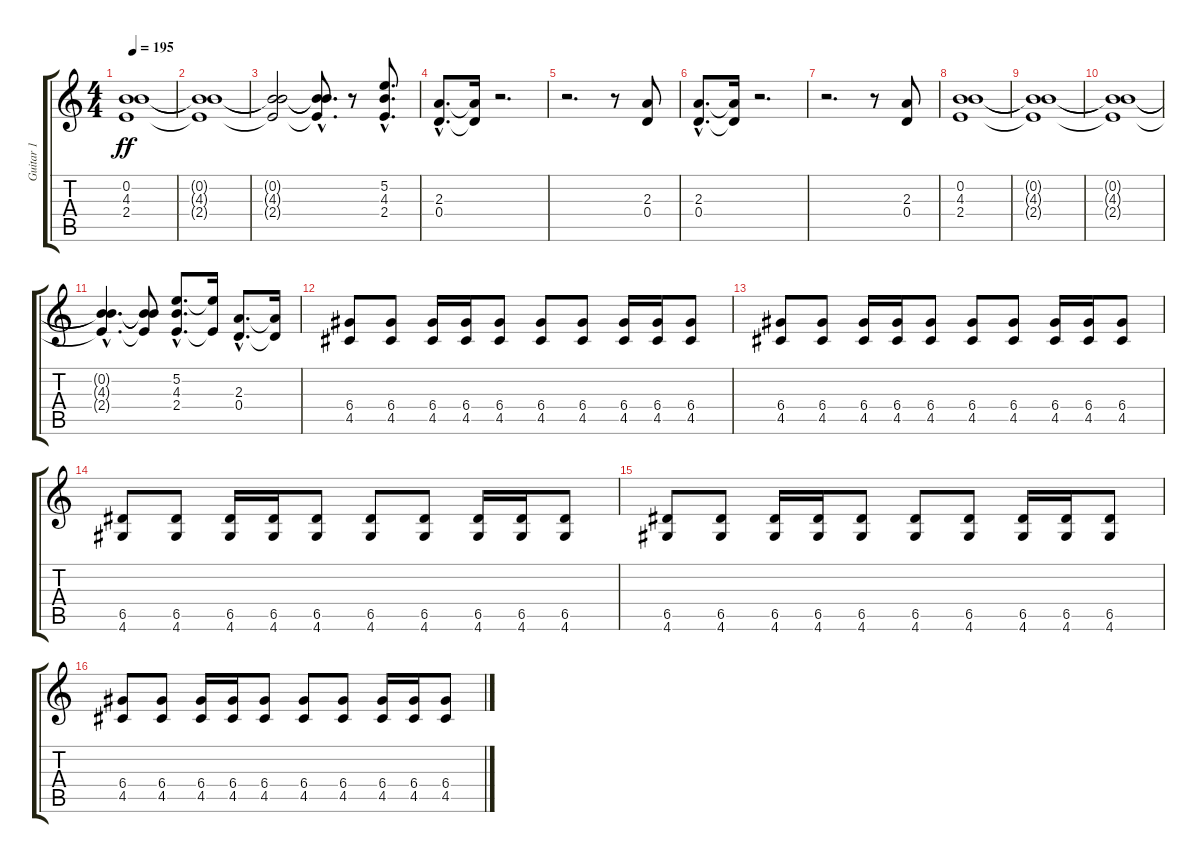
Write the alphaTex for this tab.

\track ("Guitar 1" "Guitar 1") {instrument distortionguitar}
\staff {score tabs}
\tuning (E4 B3 G3 D3 A2 E2) {hide}
\ts (4 4)
\tempo 195
\clef g2
\ks c
(0.2{t} 4.3{t} 2.4{t}).1{dy ff} |
(0.2{t} 4.3{t} 2.4{t}).1 |
(0.2{t} 4.3{t} 2.4{t}).2 (0.2{hac t} 4.3{hac t} 2.4{hac t}).8{d} r.8 (5.2{hac} 4.3{hac} 2.4{hac}).8{d} |
(2.3{hac} 0.4{hac}).8{d} (2.3{t} 0.4{t}).16 r.2{d} |
r.2{d} r.8 (2.3 0.4).8 |
(2.3{hac} 0.4{hac}).8{d} (2.3{t} 0.4{t}).16 r.2{d} |
r.2{d} r.8 (2.3 0.4).8 |
(0.2 4.3 2.4).1 |
(0.2{t} 4.3{t} 2.4{t}).1 |
(0.2{t} 4.3{t} 2.4{t}).1 |
(0.2{hac t} 4.3{hac t} 2.4{hac t}).4{d} (0.2{t} 4.3{t} 2.4{t}).8 (5.2{hac} 4.3{hac} 2.4{hac}).8{d} (5.2{t} 2.4{t}).16 (2.3{hac} 0.4{hac}).8{d} (2.3{t} 0.4{t}).16 |
(6.4 4.5).8 (6.4 4.5).8 (6.4 4.5).16 (6.4 4.5).16 (6.4 4.5).8 (6.4 4.5).8 (6.4 4.5).8 (6.4 4.5).16 (6.4 4.5).16 (6.4 4.5).8 |
(6.4 4.5).8 (6.4 4.5).8 (6.4 4.5).16 (6.4 4.5).16 (6.4 4.5).8 (6.4 4.5).8 (6.4 4.5).8 (6.4 4.5).16 (6.4 4.5).16 (6.4 4.5).8 |
(6.5 4.6).8 (6.5 4.6).8 (6.5 4.6).16 (6.5 4.6).16 (6.5 4.6).8 (6.5 4.6).8 (6.5 4.6).8 (6.5 4.6).16 (6.5 4.6).16 (6.5 4.6).8 |
(6.5 4.6).8 (6.5 4.6).8 (6.5 4.6).16 (6.5 4.6).16 (6.5 4.6).8 (6.5 4.6).8 (6.5 4.6).8 (6.5 4.6).16 (6.5 4.6).16 (6.5 4.6).8 |
(6.4 4.5).8 (6.4 4.5).8 (6.4 4.5).16 (6.4 4.5).16 (6.4 4.5).8 (6.4 4.5).8 (6.4 4.5).8 (6.4 4.5).16 (6.4 4.5).16 (6.4 4.5).8
